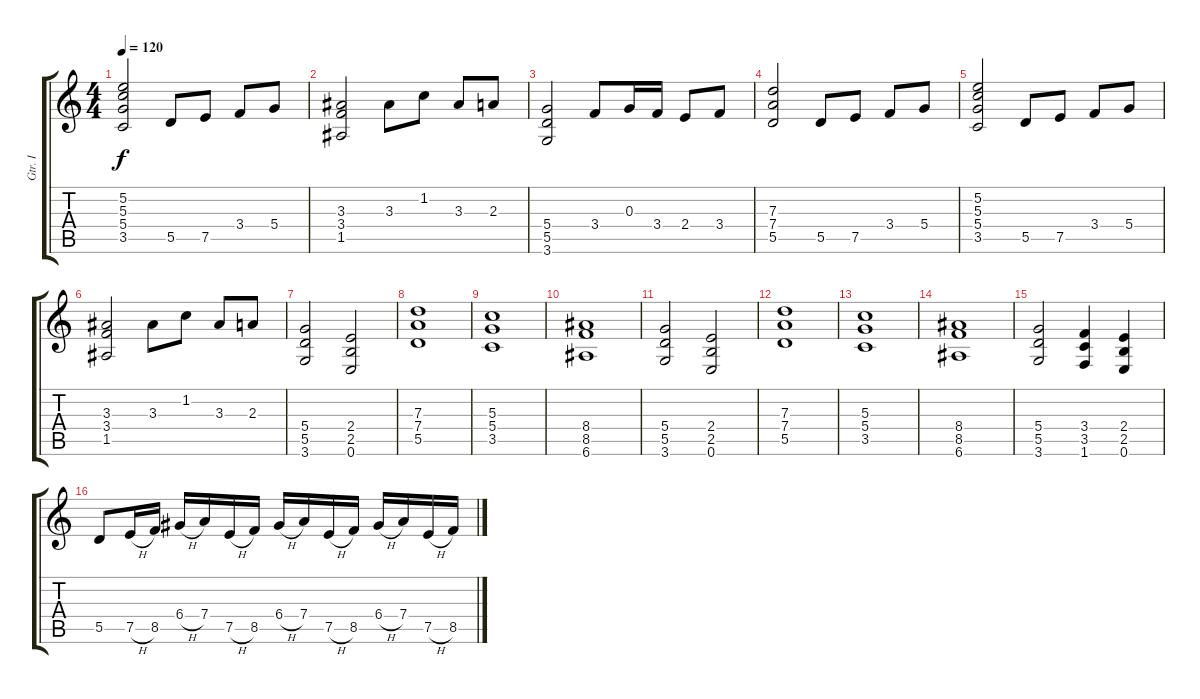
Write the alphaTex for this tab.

\track ("Gtr. I" "Gtr. I") {instrument distortionguitar}
\staff {score tabs}
\tuning (E4 B3 G3 D3 A2 E2) {hide}
\ts (4 4)
\tempo 120
\clef g2
\ks c
(5.2 5.3 5.4 3.5).2{dy f} 5.5.8 7.5.8 3.4.8 5.4.8 |
(3.3 3.4 1.5).2 3.3.8 1.2.8 3.3.8 2.3.8 |
(5.4 5.5 3.6).2 3.4.8 0.3.16 3.4.16 2.4.8 3.4.8 |
(7.3 7.4 5.5).2 5.5.8 7.5.8 3.4.8 5.4.8 |
(5.2 5.3 5.4 3.5).2 5.5.8 7.5.8 3.4.8 5.4.8 |
(3.3 3.4 1.5).2 3.3.8 1.2.8 3.3.8 2.3.8 |
(5.4 5.5 3.6).2 (2.4 2.5 0.6).2 |
(7.3 7.4 5.5).1 |
(5.3 5.4 3.5).1 |
(8.4 8.5 6.6).1 |
(5.4 5.5 3.6).2 (2.4 2.5 0.6).2 |
(7.3 7.4 5.5).1 |
(5.3 5.4 3.5).1 |
(8.4 8.5 6.6).1 |
(5.4 5.5 3.6).2 (3.4 3.5 1.6).4 (2.4 2.5 0.6).4 |
5.5.8 7.5{h}.16 8.5.16 6.4{h}.16 7.4.16 7.5{h}.16 8.5.16 6.4{h}.16 7.4.16 7.5{h}.16 8.5.16 6.4{h}.16 7.4.16 7.5{h}.16 8.5.16
